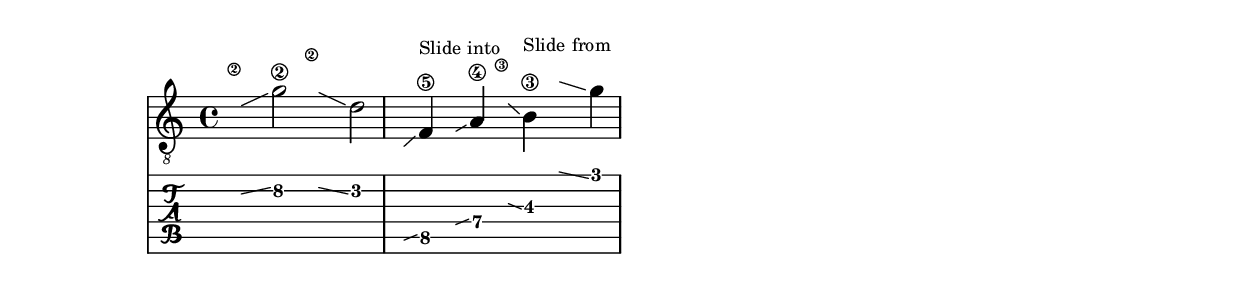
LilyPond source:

% DO NOT EDIT this file manually; it is automatically
% generated from Documentation/snippets/new
% Make any changes in Documentation/snippets/new/
% and then run scripts/auxiliar/makelsr.py
%
% This file is in the public domain.
%% Note: this file works from version 2.16.0
\version "2.17.6"

\header {
  lsrtags = "fretted-strings"

  texidoc = "
Unlike glissandos, slides may go from an imprecise point of the
fretboard to a specific fret. A good way to do that is to add a grace
hidden note before the note which is actually played, as demonstrated
in the following example.
"
  doctitle = "Guitar slides"
} % begin verbatim


%% Hide fret number: useful to draw slide into/from a casual point of
%% the fretboard.
hideFretNumber = {
  \once \override TabNoteHead.transparent = ##t
  \once \override NoteHead.transparent = ##t
  \once \override Stem.transparent = ##t
  \once \override Flag.transparent = ##t
  \once \override NoteHead.no-ledgers = ##t
  \once \override Glissando.bound-details.left.padding = #0.3
}

music= \relative c' {
  \grace { \hideFretNumber d8\2 \glissando s2 } g2\2
  \grace { \hideFretNumber g8\2 \glissando s2 } d2 |

  \grace { \hideFretNumber c,8 \glissando s } f4\5^\markup \tiny { Slide into }
  \grace { \hideFretNumber f8 \glissando s } a4\4
  \grace { \hideFretNumber e'8\3 \glissando s } b4\3^\markup \tiny { Slide from }
  \grace { \hideFretNumber b'8 \glissando s2 } g4 |
}

\score {
  <<
    \new Staff {
      \clef "G_8"
      \music
    }
    \new TabStaff {
      \music
    }
  >>
}
